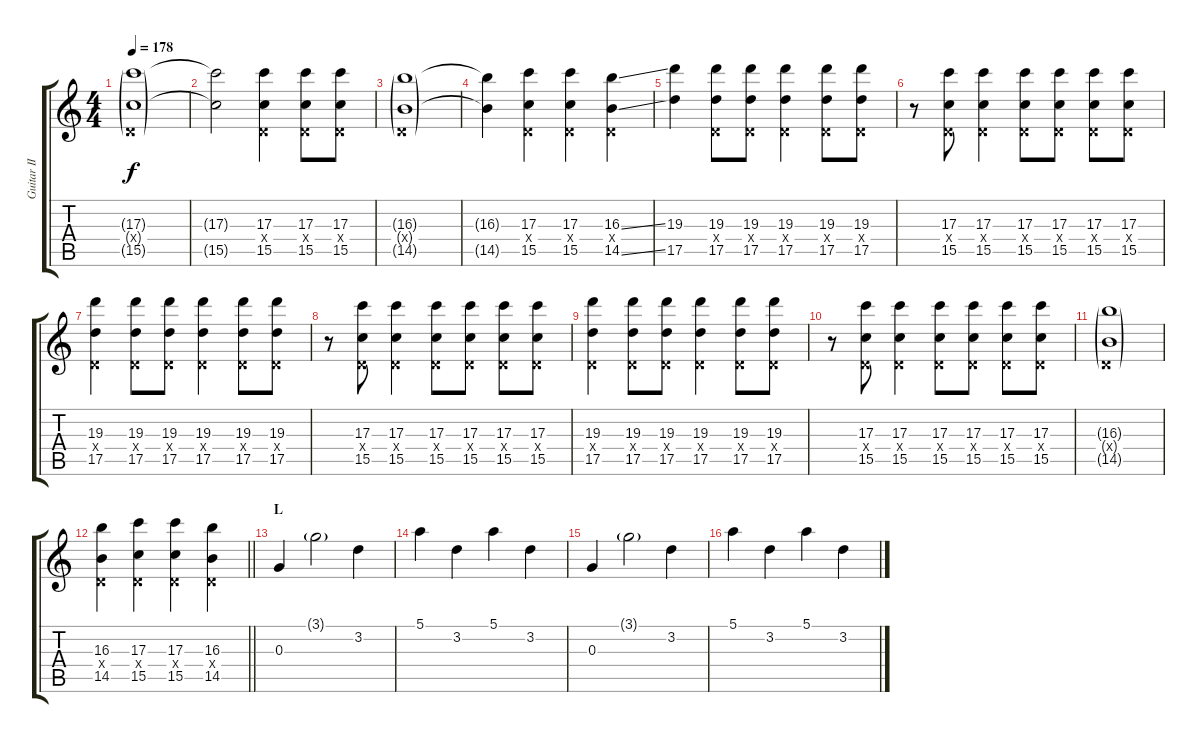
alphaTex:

\track ("Guitar II - Kita" "Guitar II ") {instrument overdrivenguitar}
\staff {score tabs}
\tuning (E4 B3 G3 D3 A2 E2) {hide}
\ts (4 4)
\tempo 178
\clef g2
\ks c
(17.3{g} 0.4{g x} 15.5{g}).1{dy f} |
(17.3{t} 15.5{t}).2 (17.3 0.4{x} 15.5).4 (17.3 0.4{x} 15.5).8 (17.3 0.4{x} 15.5).8 |
(16.3{g} 0.4{g x} 14.5{g}).1 |
(16.3{t} 14.5{t}).4 (17.3 0.4{x} 15.5).4 (17.3 0.4{x} 15.5).4 (16.3{ss} 0.4{x} 14.5{ss}).4 |
(19.3 17.5).4 (19.3 0.4{x} 17.5).8 (19.3 0.4{x} 17.5).8 (19.3 0.4{x} 17.5).4 (19.3 0.4{x} 17.5).8 (19.3 0.4{x} 17.5).8 |
r.8 (17.3 0.4{x} 15.5).8 (17.3 0.4{x} 15.5).4 (17.3 0.4{x} 15.5).8 (17.3 0.4{x} 15.5).8 (17.3 0.4{x} 15.5).8 (17.3 0.4{x} 15.5).8 |
(19.3 0.4{x} 17.5).4 (19.3 0.4{x} 17.5).8 (19.3 0.4{x} 17.5).8 (19.3 0.4{x} 17.5).4 (19.3 0.4{x} 17.5).8 (19.3 0.4{x} 17.5).8 |
r.8 (17.3 0.4{x} 15.5).8 (17.3 0.4{x} 15.5).4 (17.3 0.4{x} 15.5).8 (17.3 0.4{x} 15.5).8 (17.3 0.4{x} 15.5).8 (17.3 0.4{x} 15.5).8 |
(19.3 0.4{x} 17.5).4 (19.3 0.4{x} 17.5).8 (19.3 0.4{x} 17.5).8 (19.3 0.4{x} 17.5).4 (19.3 0.4{x} 17.5).8 (19.3 0.4{x} 17.5).8 |
r.8 (17.3 0.4{x} 15.5).8 (17.3 0.4{x} 15.5).4 (17.3 0.4{x} 15.5).8 (17.3 0.4{x} 15.5).8 (17.3 0.4{x} 15.5).8 (17.3 0.4{x} 15.5).8 |
(16.3{g} 0.4{g x} 14.5{g}).1 |
\barLineRight lightlight
(16.3 0.4{x} 14.5).4 (17.3 0.4{x} 15.5).4 (17.3 0.4{x} 15.5).4 (16.3 0.4{x} 14.5).4 |
\section ("" "L")
0.3.4{instrument electricguitarjazz} 3.1{g}.2 3.2.4 |
5.1.4 3.2.4 5.1.4 3.2.4 |
0.3.4 3.1{g}.2 3.2.4 |
5.1.4 3.2.4 5.1.4 3.2.4
